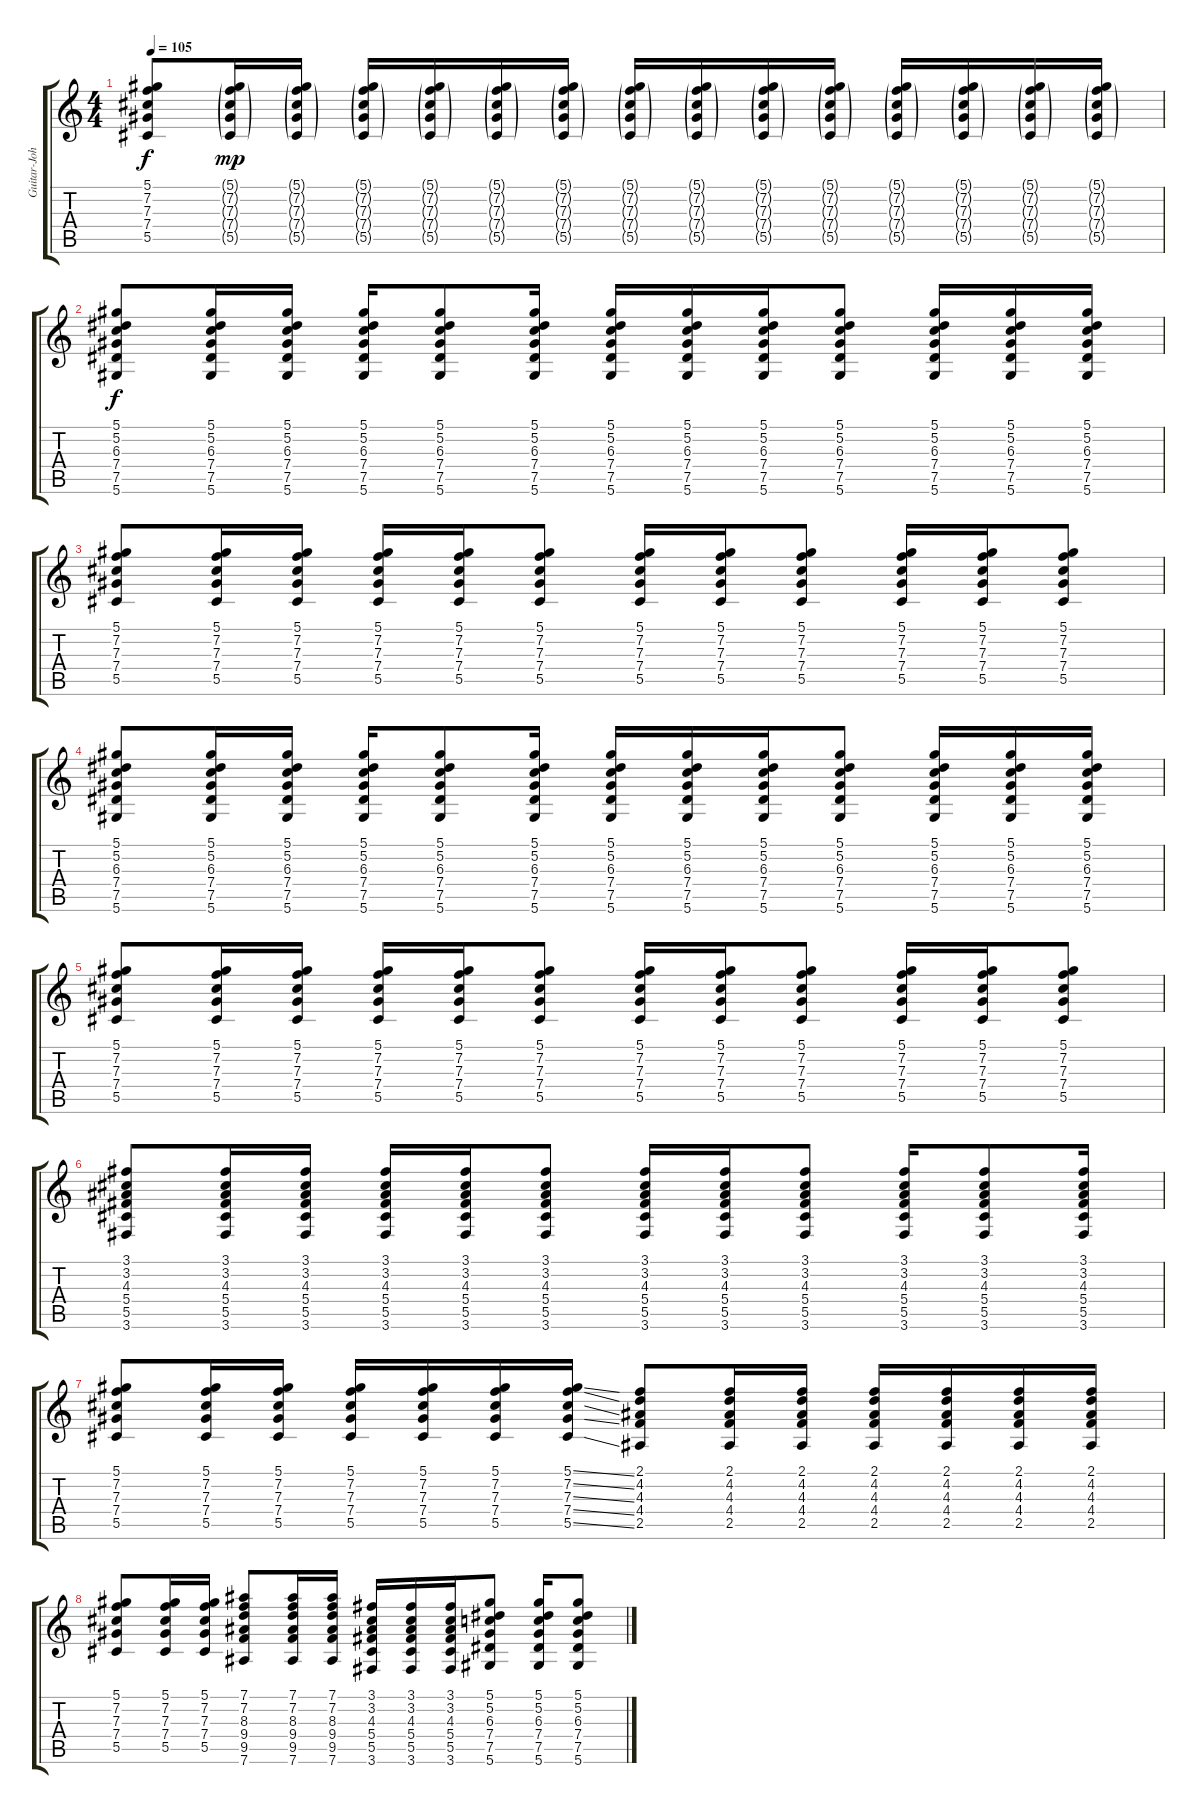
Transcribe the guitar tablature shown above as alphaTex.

\track ("Guitar-Johnny Ramone" "Guitar-Joh") {instrument distortionguitar}
\staff {score tabs}
\tuning (Eb4 Bb3 Gb3 Db3 Ab2 Eb2) {hide}
\ts (4 4)
\tempo 105
\clef g2
\ks c
(5.1 7.2 7.3 7.4 5.5).8{dy f} (5.1{g} 7.2{g} 7.3{g} 7.4{g} 5.5{g}).16{dy mp} (5.1{g} 7.2{g} 7.3{g} 7.4{g} 5.5{g}).16 (5.1{g} 7.2{g} 7.3{g} 7.4{g} 5.5{g}).16 (5.1{g} 7.2{g} 7.3{g} 7.4{g} 5.5{g}).16 (5.1{g} 7.2{g} 7.3{g} 7.4{g} 5.5{g}).16 (5.1{g} 7.2{g} 7.3{g} 7.4{g} 5.5{g}).16 (5.1{g} 7.2{g} 7.3{g} 7.4{g} 5.5{g}).16 (5.1{g} 7.2{g} 7.3{g} 7.4{g} 5.5{g}).16 (5.1{g} 7.2{g} 7.3{g} 7.4{g} 5.5{g}).16 (5.1{g} 7.2{g} 7.3{g} 7.4{g} 5.5{g}).16 (5.1{g} 7.2{g} 7.3{g} 7.4{g} 5.5{g}).16 (5.1{g} 7.2{g} 7.3{g} 7.4{g} 5.5{g}).16 (5.1{g} 7.2{g} 7.3{g} 7.4{g} 5.5{g}).16 (5.1{g} 7.2{g} 7.3{g} 7.4{g} 5.5{g}).16 |
(5.1 5.2 6.3 7.4 7.5 5.6).8{dy f} (5.1 5.2 6.3 7.4 7.5 5.6).16 (5.1 5.2 6.3 7.4 7.5 5.6).16 (5.1 5.2 6.3 7.4 7.5 5.6).16 (5.1 5.2 6.3 7.4 7.5 5.6).8 (5.1 5.2 6.3 7.4 7.5 5.6).16 (5.1 5.2 6.3 7.4 7.5 5.6).16 (5.1 5.2 6.3 7.4 7.5 5.6).16 (5.1 5.2 6.3 7.4 7.5 5.6).16 (5.1 5.2 6.3 7.4 7.5 5.6).8 (5.1 5.2 6.3 7.4 7.5 5.6).16 (5.1 5.2 6.3 7.4 7.5 5.6).16 (5.1 5.2 6.3 7.4 7.5 5.6).16 |
(5.1 7.2 7.3 7.4 5.5).8 (5.1 7.2 7.3 7.4 5.5).16 (5.1 7.2 7.3 7.4 5.5).16 (5.1 7.2 7.3 7.4 5.5).16 (5.1 7.2 7.3 7.4 5.5).16 (5.1 7.2 7.3 7.4 5.5).8 (5.1 7.2 7.3 7.4 5.5).16 (5.1 7.2 7.3 7.4 5.5).16 (5.1 7.2 7.3 7.4 5.5).8 (5.1 7.2 7.3 7.4 5.5).16 (5.1 7.2 7.3 7.4 5.5).16 (5.1 7.2 7.3 7.4 5.5).8 |
(5.1 5.2 6.3 7.4 7.5 5.6).8 (5.1 5.2 6.3 7.4 7.5 5.6).16 (5.1 5.2 6.3 7.4 7.5 5.6).16 (5.1 5.2 6.3 7.4 7.5 5.6).16 (5.1 5.2 6.3 7.4 7.5 5.6).8 (5.1 5.2 6.3 7.4 7.5 5.6).16 (5.1 5.2 6.3 7.4 7.5 5.6).16 (5.1 5.2 6.3 7.4 7.5 5.6).16 (5.1 5.2 6.3 7.4 7.5 5.6).16 (5.1 5.2 6.3 7.4 7.5 5.6).8 (5.1 5.2 6.3 7.4 7.5 5.6).16 (5.1 5.2 6.3 7.4 7.5 5.6).16 (5.1 5.2 6.3 7.4 7.5 5.6).16 |
(5.1 7.2 7.3 7.4 5.5).8 (5.1 7.2 7.3 7.4 5.5).16 (5.1 7.2 7.3 7.4 5.5).16 (5.1 7.2 7.3 7.4 5.5).16 (5.1 7.2 7.3 7.4 5.5).16 (5.1 7.2 7.3 7.4 5.5).8 (5.1 7.2 7.3 7.4 5.5).16 (5.1 7.2 7.3 7.4 5.5).16 (5.1 7.2 7.3 7.4 5.5).8 (5.1 7.2 7.3 7.4 5.5).16 (5.1 7.2 7.3 7.4 5.5).16 (5.1 7.2 7.3 7.4 5.5).8 |
(3.1 3.2 4.3 5.4 5.5 3.6).8 (3.1 3.2 4.3 5.4 5.5 3.6).16 (3.1 3.2 4.3 5.4 5.5 3.6).16 (3.1 3.2 4.3 5.4 5.5 3.6).16 (3.1 3.2 4.3 5.4 5.5 3.6).16 (3.1 3.2 4.3 5.4 5.5 3.6).8 (3.1 3.2 4.3 5.4 5.5 3.6).16 (3.1 3.2 4.3 5.4 5.5 3.6).16 (3.1 3.2 4.3 5.4 5.5 3.6).8 (3.1 3.2 4.3 5.4 5.5 3.6).16 (3.1 3.2 4.3 5.4 5.5 3.6).8 (3.1 3.2 4.3 5.4 5.5 3.6).16 |
(5.1 7.2 7.3 7.4 5.5).8 (5.1 7.2 7.3 7.4 5.5).16 (5.1 7.2 7.3 7.4 5.5).16 (5.1 7.2 7.3 7.4 5.5).16 (5.1 7.2 7.3 7.4 5.5).16 (5.1 7.2 7.3 7.4 5.5).16 (5.1{ss} 7.2{ss} 7.3{ss} 7.4{ss} 5.5{ss}).16 (2.1 4.2 4.3 4.4 2.5).8 (2.1 4.2 4.3 4.4 2.5).16 (2.1 4.2 4.3 4.4 2.5).16 (2.1 4.2 4.3 4.4 2.5).16 (2.1 4.2 4.3 4.4 2.5).16 (2.1 4.2 4.3 4.4 2.5).16 (2.1 4.2 4.3 4.4 2.5).16 |
(5.1 7.2 7.3 7.4 5.5).8 (5.1 7.2 7.3 7.4 5.5).16 (5.1 7.2 7.3 7.4 5.5).16 (7.1 7.2 8.3 9.4 9.5 7.6).8 (7.1 7.2 8.3 9.4 9.5 7.6).16 (7.1 7.2 8.3 9.4 9.5 7.6).16 (3.1 3.2 4.3 5.4 5.5 3.6).16 (3.1 3.2 4.3 5.4 5.5 3.6).16 (3.1 3.2 4.3 5.4 5.5 3.6).16 (5.1 5.2 6.3 7.4 7.5 5.6).8 (5.1 5.2 6.3 7.4 7.5 5.6).16 (5.1 5.2 6.3 7.4 7.5 5.6).8
